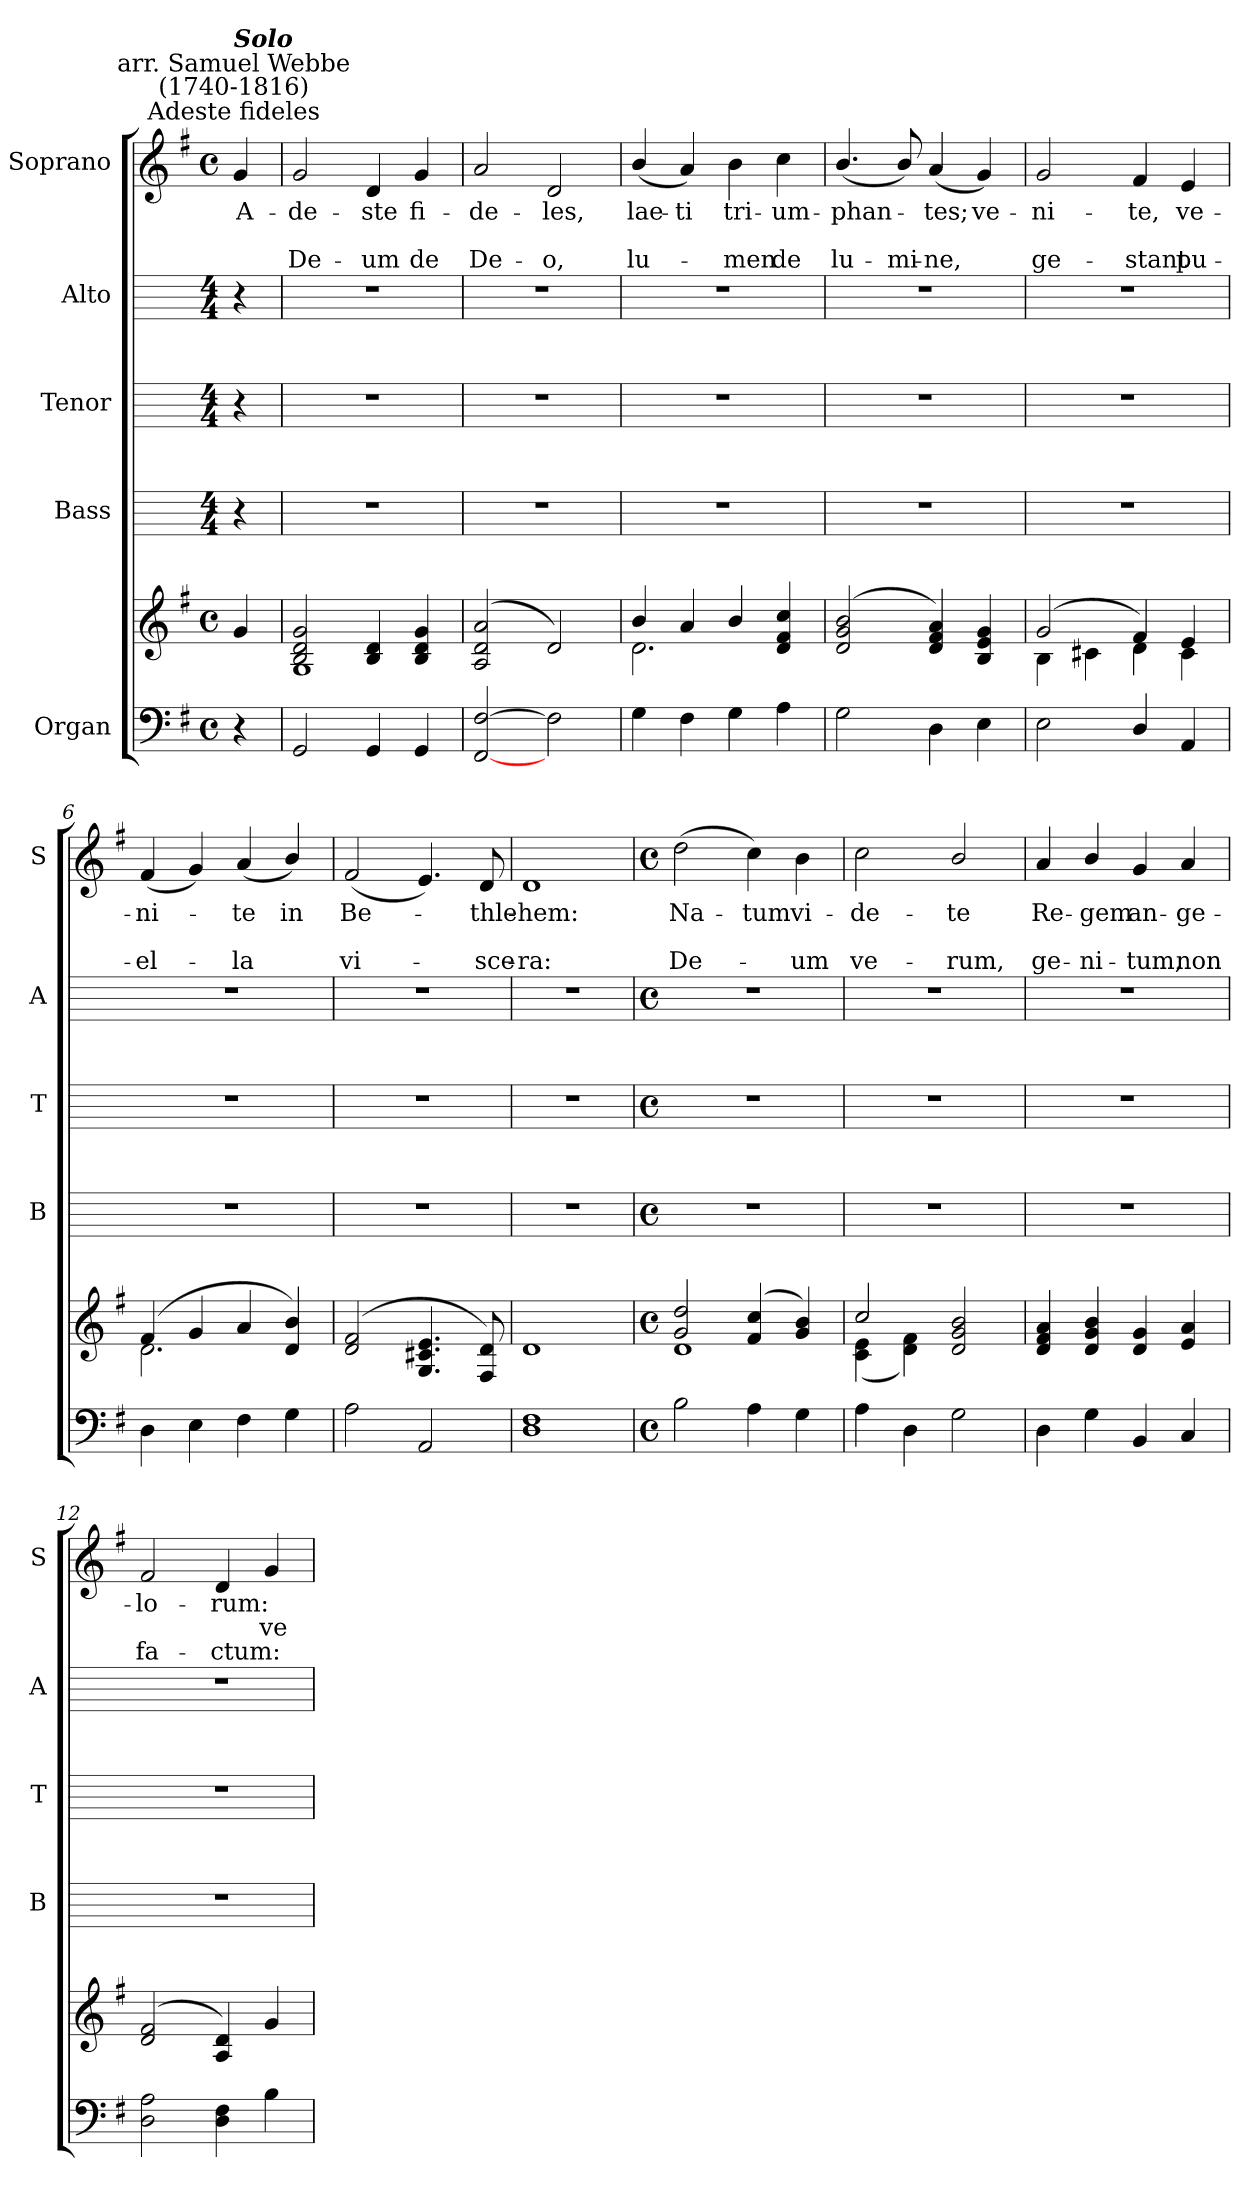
**kern	**kern	**kern	**kern	**kern	**kern	**text	**text	**text
*part5	*part5	*part4	*part3	*part2	*part1	*part1	*part1	*part1
*staff6	*staff5	*staff4	*staff3	*staff2	*staff1	*staff1	*staff1	*staff1
*I"Organ	*	*I"Bass	*I"Tenor	*I"Alto	*I"Soprano	*	*	*
*	*	*I'B	*I'T	*I'A	*I'S	*	*	*
*clefF4	*clefG2	*	*	*	*clefG2	*	*	*
*k[f#]	*k[f#]	*	*	*	*k[f#]	*	*	*
*G:	*G:	*	*	*	*G:	*	*	*
*M4/4	*M4/4	*M4/4	*M4/4	*M4/4	*M4/4	*	*	*
*met(c)	*met(c)	*	*	*	*met(c)	*	*	*
=	=	=	=	=	=	=	=	=
*	*^	*	*	*	*	*	*	*
!	!	!	!	!	!	!LO:TX:a:cj:t=Adeste fideles	!	!	!
!	!	!	!	!	!	!LO:TX:a:cj:t=arr. Samuel Webbe\n(1740-1816)	!	!	!
!	!	!	!	!	!	!LO:TX:a:Bi:t=Solo	!	!	!
!	!	!	!	!	!	!	!LO:LY:b	!	!
4r	4g	4ryy	4r	4r	4r	4g	A-	.	.
=1	=1	=1	=1	=1	=1	=1	=1	=1	=1
!	!	!	!	!	!	!	!LO:LY:b	!	!LO:LY:b
2GG	2B 2d 2g	1G\	1r	1r	1r	2g	-de-	.	-De-
!	!	!	!	!	!	!	!LO:LY:b	!	!LO:LY:b
4GG	4B 4d	.	.	.	.	4d	-ste	.	um
!	!	!	!	!	!	!	!LO:LY:b	!	!LO:LY:b
4GG	4B 4d 4g	.	.	.	.	4g	fi-	.	-de
=2	=2	=2	=2	=2	=2	=2	=2	=2	=2
!	!	!	!	!	!	!	!LO:LY:b	!	!LO:LY:b
[2FF# [2F#	(<2A 2d 2a	1ryy	1r	1r	1r	2a	de-	.	-De-
!	!	!	!	!	!	!	!LO:LY:b	!	!LO:LY:b
2F#]	2d)	.	.	.	.	2d	-les,	.	o,
=3	=3	=3	=3	=3	=3	=3	=3	=3	=3
!	!	!	!	!	!	!	!LO:LY:b	!	!LO:LY:b
4G	4b/	2.d\	1r	1r	1r	(<4b/	lae-	.	-lu-
!	!	!	!	!	!	!	!LO:LY:b	!	!
4F#	4a	.	.	.	.	4a)	-ti	.	.
!	!	!	!	!	!	!	!LO:LY:b	!	!LO:LY:b
4G	4b/	.	.	.	.	4b	tri-	.	-men
!	!	!	!	!	!	!	!LO:LY:b	!	!LO:LY:b
4A	4d 4f# 4cc	4ryy	.	.	.	4cc	um-	.	-de
=4	=4	=4	=4	=4	=4	=4	=4	=4	=4
!	!	!	!	!	!	!	!LO:LY:b	!	!LO:LY:b
2G	(<2d 2g 2b	1ryy	1r	1r	1r	(<4.b/	phan-	.	lu-
!	!	!	!	!	!	!	!	!	!LO:LY:b
.	.	.	.	.	.	8b/)	.	.	-mi-
!	!	!	!	!	!	!	!LO:LY:b	!	!LO:LY:b
4D	4d 4f# 4a)	.	.	.	.	(<4a	-tes;	.	ne,
!	!	!	!	!	!	!	!LO:LY:b	!	!
4E	4B 4e 4g	.	.	.	.	4g)	ve-	.	.
=5	=5	=5	=5	=5	=5	=5	=5	=5	=5
!	!	!	!	!	!	!	!LO:LY:b	!	!LO:LY:b
2E	(>2g	4B\	1r	1r	1r	2g	-ni-	.	-ge-
.	.	4c#X\	.	.	.	.	.	.	.
!	!	!	!	!	!	!	!LO:LY:b	!	!LO:LY:b
4D/	4f#)	4d\	.	.	.	4f#	-te,	.	stant
!	!	!	!	!	!	!	!LO:LY:b	!	!LO:LY:b
4AA	4e	4c#\	.	.	.	4e	ve-	.	-pu-
=6	=6	=6	=6	=6	=6	=6	=6	=6	=6
!	!	!	!	!	!	!	!LO:LY:b	!	!LO:LY:b
4D	(>4f#	2.d\	1r	1r	1r	(<4f#	-ni-	.	el-
4E	4g	.	.	.	.	4g)	.	.	.
!	!	!	!	!	!	!	!LO:LY:b	!	!LO:LY:b
4F#	4a	.	.	.	.	(<4a	te	.	la
!	!	!	!	!	!	!	!LO:LY:b	!	!
4G	4d/ 4b/)	4ryy	.	.	.	4b/)	in	.	.
=7	=7	=7	=7	=7	=7	=7	=7	=7	=7
!	!	!	!	!	!	!	!LO:LY:b	!	!LO:LY:b
2A	(<2d 2f#	1ryy	1r	1r	1r	(<2f#	Be-	.	vi-
2AA	4.G 4.c#X 4.e	.	.	.	.	4.e)	.	.	.
!	!	!	!	!	!	!	!LO:LY:b	!	!LO:LY:b
.	8F# 8d)	.	.	.	.	8d	thle-	.	-sce-
=8	=8	=8	=8	=8	=8	=8	=8	=8	=8
!	!	!	!	!	!	!	!LO:LY:b	!	!LO:LY:b
1D 1F#	1d	1ryy	1r	1r	1r	1d	-hem:	.	ra:
!!LO:LB:g=z
=9	=9	=9	=9	=9	=9	=9	=9	=9	=9
*M4/4	*M4/4	*	*M4/4	*M4/4	*M4/4	*M4/4	*	*	*
*met(c)	*met(c)	*	*met(c)	*met(c)	*met(c)	*met(c)	*	*	*
!	!	!	!	!	!	!	!LO:LY:b	!	!LO:LY:b
2B	2g/ 2dd/	1d\	1r	1r	1r	(>2dd	Na-	.	-De-
!	!	!	!	!	!	!	!LO:LY:b	!	!
4A	(<4f# 4cc	.	.	.	.	4cc)	-tum	.	.
!	!	!	!	!	!	!	!LO:LY:b	!	!LO:LY:b
4G	4g 4b)	.	.	.	.	4b	vi-	.	-um
=10	=10	=10	=10	=10	=10	=10	=10	=10	=10
!	!	!	!	!	!	!	!LO:LY:b	!	!LO:LY:b
4A	2cc/	(<4c\ 4e\	1r	1r	1r	2cc	de-	.	-ve-
4D	.	4d\ 4f#\)	.	.	.	.	.	.	.
!	!	!	!	!	!	!	!LO:LY:b	!	!LO:LY:b
2G	2d/ 2g/ 2b/	2ryy	.	.	.	2b/	-te	.	rum,
=11	=11	=11	=11	=11	=11	=11	=11	=11	=11
!	!	!	!	!	!	!	!LO:LY:b	!	!LO:LY:b
4D	4d 4f# 4a	1ryy	1r	1r	1r	4a	Re-	.	-ge-
!	!	!	!	!	!	!	!LO:LY:b	!	!LO:LY:b
4G	4d/ 4g/ 4b/	.	.	.	.	4b/	-gem	.	ni-
!	!	!	!	!	!	!	!LO:LY:b	!	!LO:LY:b
4BB	4d 4g	.	.	.	.	4g	-an-	.	-tum,
!	!	!	!	!	!	!	!LO:LY:b	!	!LO:LY:b
4C	4e 4a	.	.	.	.	4a	ge-	.	-non
=12	=12	=12	=12	=12	=12	=12	=12	=12	=12
!	!	!	!	!	!	!	!LO:LY:b	!	!LO:LY:b
2D 2A	(<2d 2f#	1ryy	1r	1r	1r	2f#	lo-	.	-fa-
!	!	!	!	!	!	!	!LO:LY:b	!	!LO:LY:b
4D 4F#	4A 4d)	.	.	.	.	4d	-rum:	.	ctum:
!	!	!	!	!	!	!	!	!LO:LY:b	!
4B	4g	.	.	.	.	4g	.	ve-	.
*	*v	*v	*	*	*	*	*	*	*
=	=	=	=	=	=	=	=	=
*-	*-	*-	*-	*-	*-	*-	*-	*-
